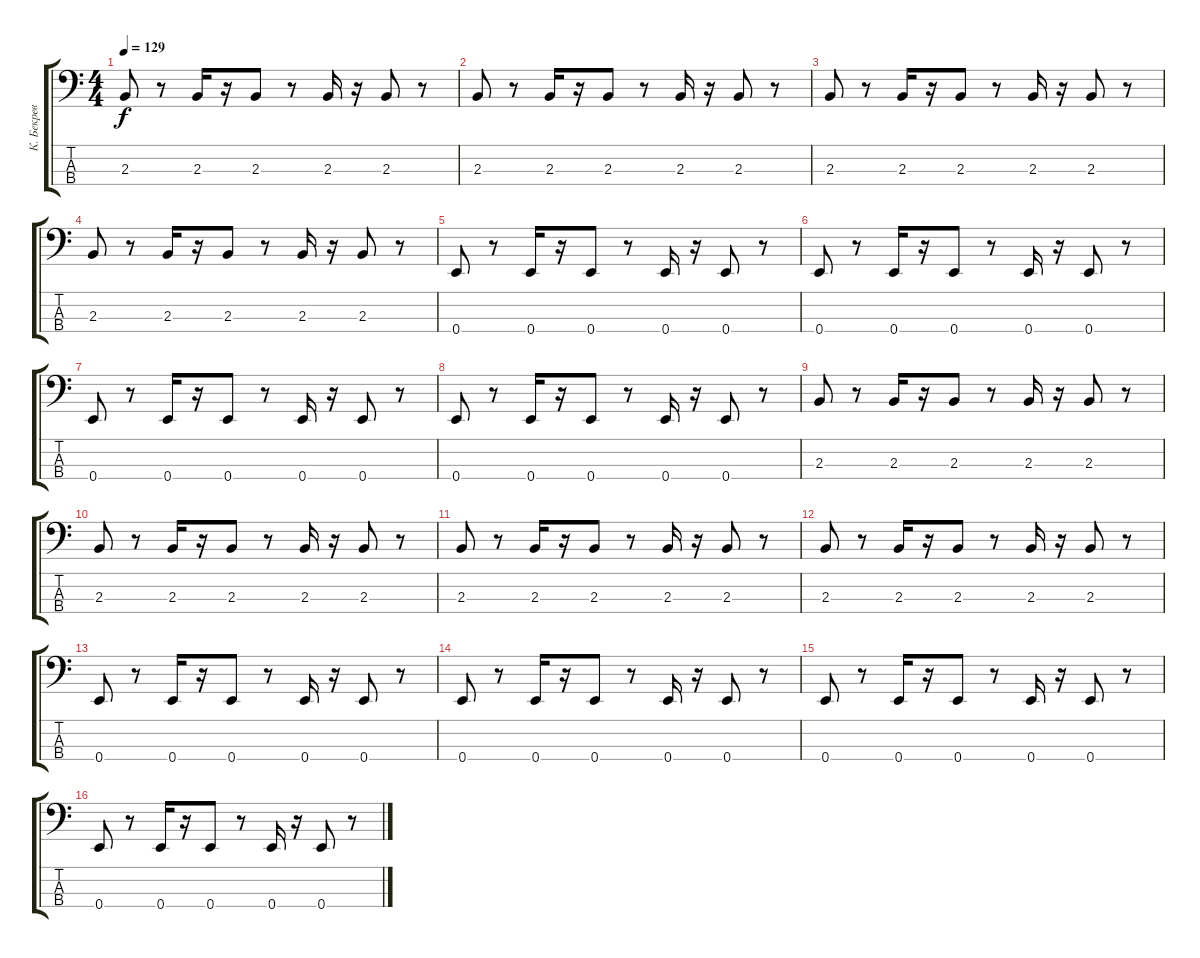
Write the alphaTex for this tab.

\track ("К. Бекрев" "К. Бекрев") {instrument electricbasspick}
\staff {score tabs}
\tuning (G2 D2 A1 E1) {hide}
\ts (4 4)
\tempo 129
\clef f4
\ks c
2.3.8{dy f} r.8 2.3.16 r.16 2.3.8 r.8 2.3.16 r.16 2.3.8 r.8 |
2.3.8 r.8 2.3.16 r.16 2.3.8 r.8 2.3.16 r.16 2.3.8 r.8 |
2.3.8 r.8 2.3.16 r.16 2.3.8 r.8 2.3.16 r.16 2.3.8 r.8 |
2.3.8 r.8 2.3.16 r.16 2.3.8 r.8 2.3.16 r.16 2.3.8 r.8 |
0.4.8 r.8 0.4.16 r.16 0.4.8 r.8 0.4.16 r.16 0.4.8 r.8 |
0.4.8 r.8 0.4.16 r.16 0.4.8 r.8 0.4.16 r.16 0.4.8 r.8 |
0.4.8 r.8 0.4.16 r.16 0.4.8 r.8 0.4.16 r.16 0.4.8 r.8 |
0.4.8 r.8 0.4.16 r.16 0.4.8 r.8 0.4.16 r.16 0.4.8 r.8 |
2.3.8 r.8 2.3.16 r.16 2.3.8 r.8 2.3.16 r.16 2.3.8 r.8 |
2.3.8 r.8 2.3.16 r.16 2.3.8 r.8 2.3.16 r.16 2.3.8 r.8 |
2.3.8 r.8 2.3.16 r.16 2.3.8 r.8 2.3.16 r.16 2.3.8 r.8 |
2.3.8 r.8 2.3.16 r.16 2.3.8 r.8 2.3.16 r.16 2.3.8 r.8 |
0.4.8 r.8 0.4.16 r.16 0.4.8 r.8 0.4.16 r.16 0.4.8 r.8 |
0.4.8 r.8 0.4.16 r.16 0.4.8 r.8 0.4.16 r.16 0.4.8 r.8 |
0.4.8 r.8 0.4.16 r.16 0.4.8 r.8 0.4.16 r.16 0.4.8 r.8 |
0.4.8 r.8 0.4.16 r.16 0.4.8 r.8 0.4.16 r.16 0.4.8 r.8
